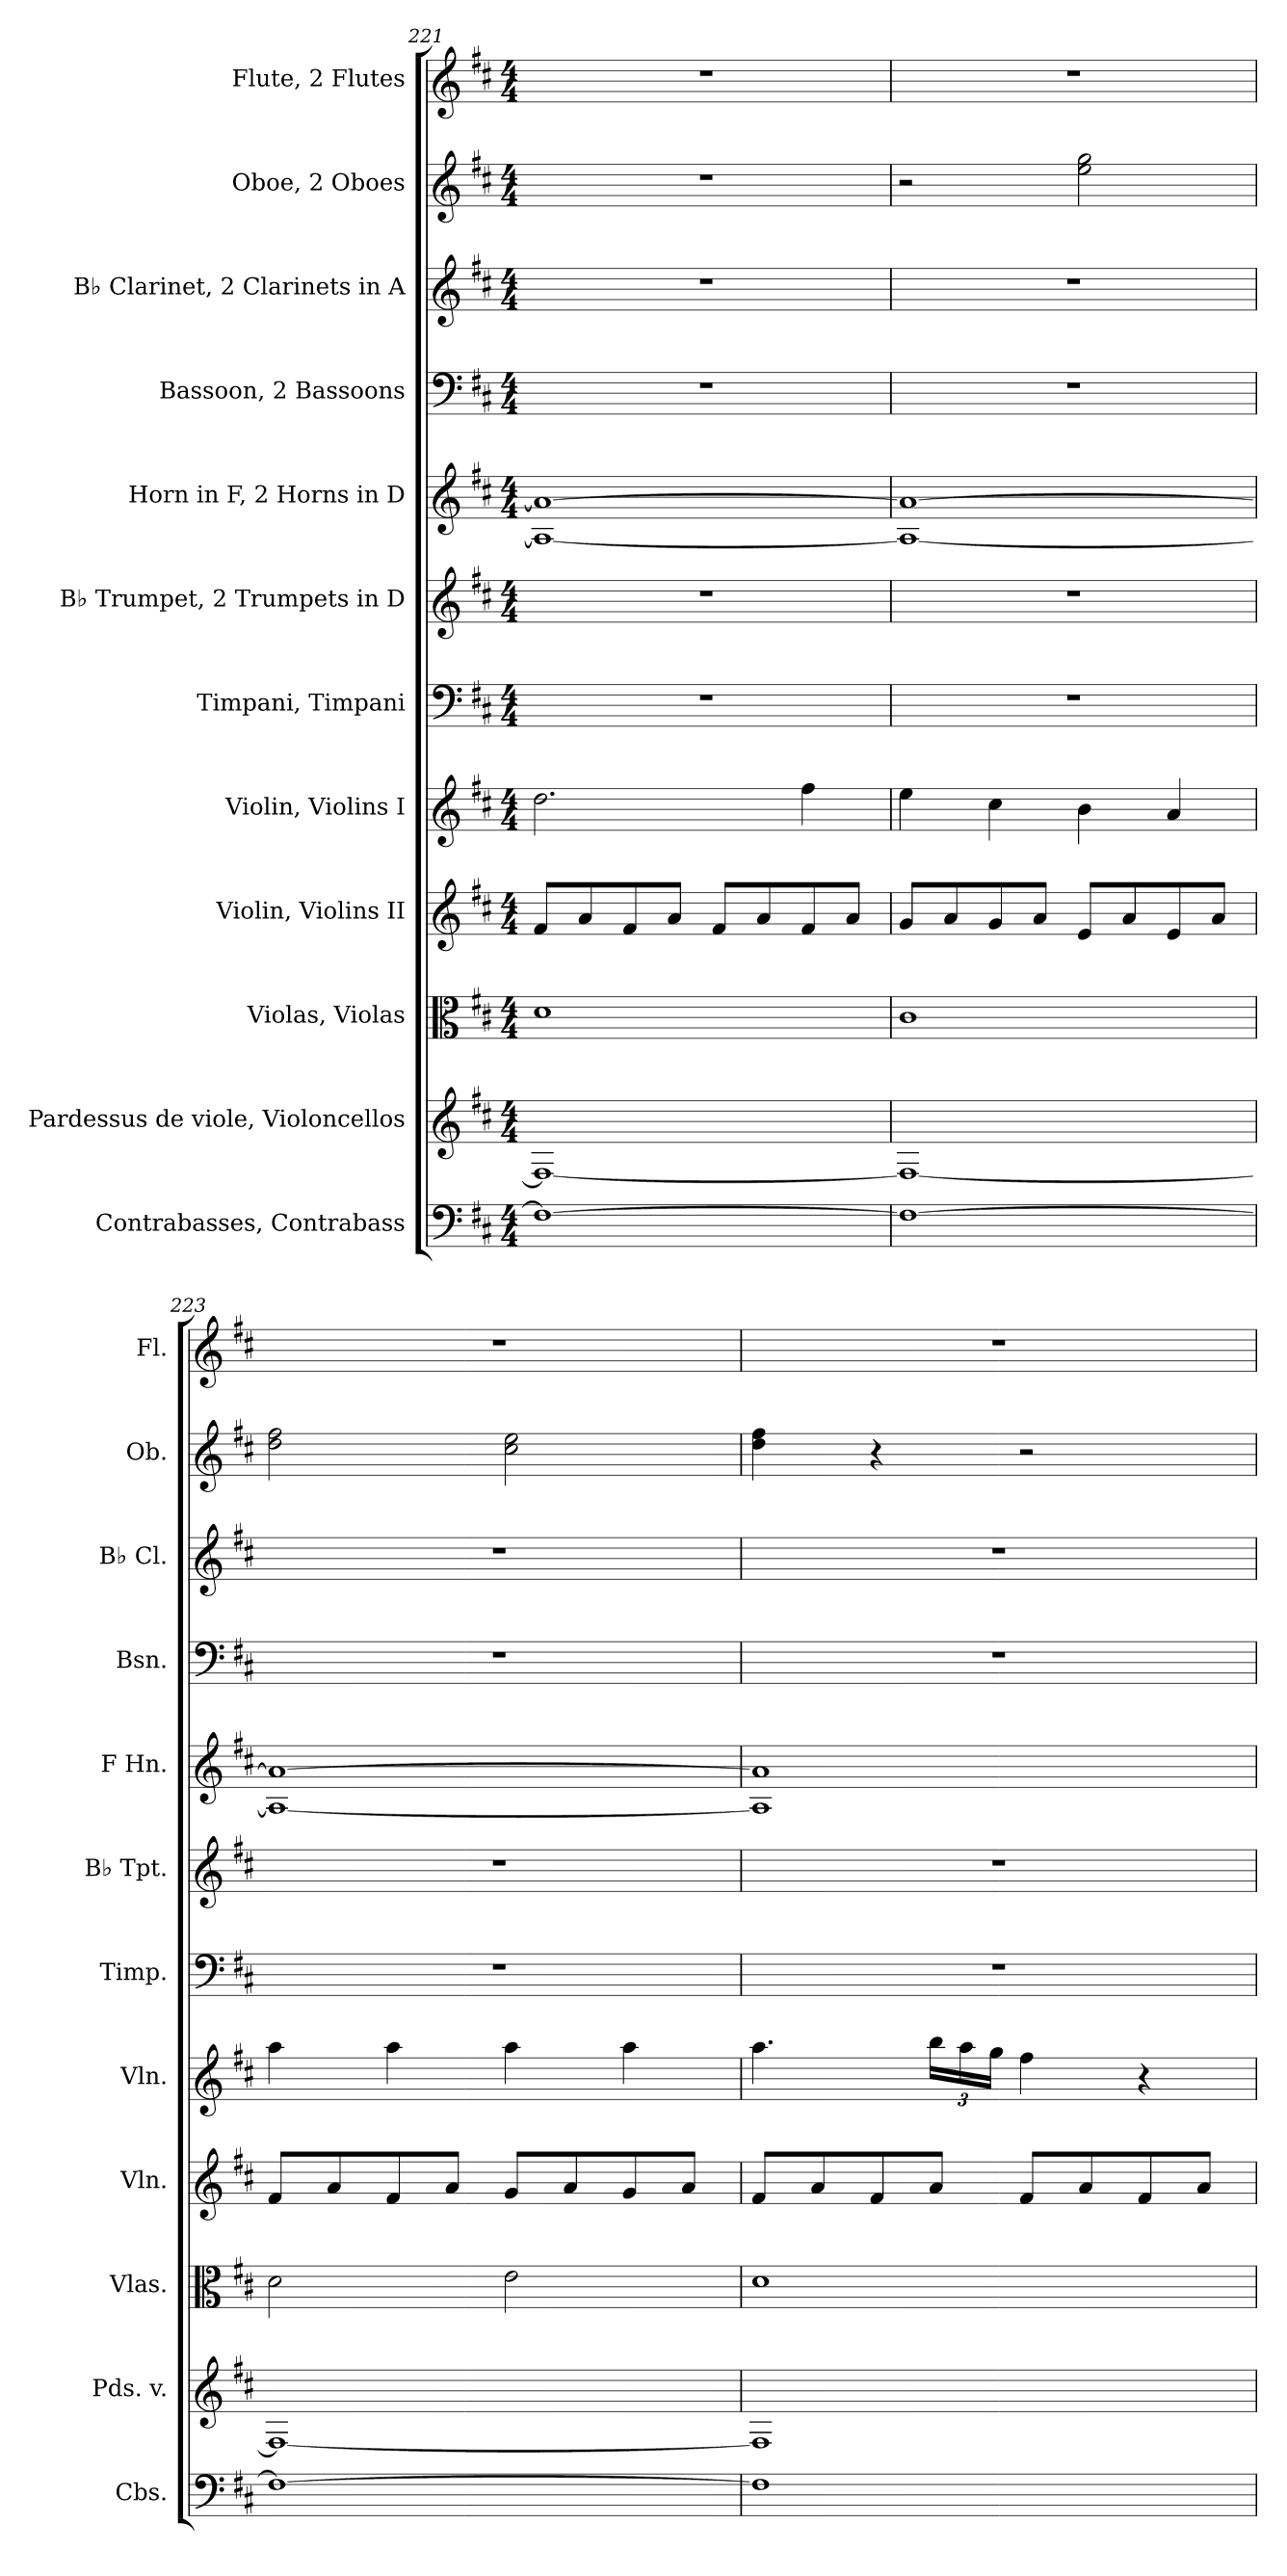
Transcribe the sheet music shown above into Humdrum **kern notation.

**kern	**kern	**kern	**kern	**kern	**kern	**kern	**kern	**kern	**kern	**kern	**kern
*part12	*part11	*part10	*part9	*part8	*part7	*part6	*part5	*part4	*part3	*part2	*part1
*staff12	*staff11	*staff10	*staff9	*staff8	*staff7	*staff6	*staff5	*staff4	*staff3	*staff2	*staff1
*I"Contrabasses, Contrabass	*I"Pardessus de viole, Violoncellos	*I"Violas, Violas	*I"Violin, Violins II	*I"Violin, Violins I	*I"Timpani, Timpani	*I"B♭ Trumpet, 2 Trumpets in D	*I"Horn in F, 2 Horns in D	*I"Bassoon, 2 Bassoons	*I"B♭ Clarinet, 2 Clarinets in A	*I"Oboe, 2 Oboes	*I"Flute, 2 Flutes
*I'Cbs.	*I'Pds. v.	*I'Vlas.	*I'Vln.	*I'Vln.	*I'Timp.	*I'B♭ Tpt.	*I'F Hn.	*I'Bsn.	*I'B♭ Cl.	*I'Ob.	*I'Fl.
!!LO:PB:g=z
*clefF4	*clefG2	*clefC3	*clefG2	*clefG2	*clefF4	*clefG2	*clefG2	*clefF4	*clefG2	*clefG2	*clefG2
*ITrd7c12	*	*	*	*	*	*ITrd1c2	*ITrd4c7	*	*ITrd1c2	*	*
*k[f#c#]	*k[f#c#]	*k[f#c#]	*k[f#c#]	*k[f#c#]	*k[f#c#]	*k[]	*k[f#]	*k[f#c#]	*k[]	*k[f#c#]	*k[f#c#]
*M4/4	*M4/4	*M4/4	*M4/4	*M4/4	*M4/4	*M4/4	*M4/4	*M4/4	*M4/4	*M4/4	*M4/4
=221	=221	=221	=221	=221	=221	=221	=221	=221	=221	=221	=221
1FF#_	1F#_	1d	8f#/L	2.dd\	1r	1r	1D_ 1d_	1r	1r	1r	1r
.	.	.	8a/	.	.	.	.	.	.	.	.
.	.	.	8f#/	.	.	.	.	.	.	.	.
.	.	.	8a/J	.	.	.	.	.	.	.	.
.	.	.	8f#/L	.	.	.	.	.	.	.	.
.	.	.	8a/	.	.	.	.	.	.	.	.
.	.	.	8f#/	4ff#\	.	.	.	.	.	.	.
.	.	.	8a/J	.	.	.	.	.	.	.	.
=222	=222	=222	=222	=222	=222	=222	=222	=222	=222	=222	=222
1FF#_	1F#_	1c#	8g/L	4ee\	1r	1r	1D_ 1d_	1r	1r	2r	1r
.	.	.	8a/	.	.	.	.	.	.	.	.
.	.	.	8g/	4cc#\	.	.	.	.	.	.	.
.	.	.	8a/J	.	.	.	.	.	.	.	.
.	.	.	8e/L	4b\	.	.	.	.	.	2ee\ 2gg\	.
.	.	.	8a/	.	.	.	.	.	.	.	.
.	.	.	8e/	4a/	.	.	.	.	.	.	.
.	.	.	8a/J	.	.	.	.	.	.	.	.
=223	=223	=223	=223	=223	=223	=223	=223	=223	=223	=223	=223
1FF#_	1F#_	2d\	8f#/L	4aa\	1r	1r	1D_ 1d_	1r	1r	2dd\ 2ff#\	1r
.	.	.	8a/	.	.	.	.	.	.	.	.
.	.	.	8f#/	4aa\	.	.	.	.	.	.	.
.	.	.	8a/J	.	.	.	.	.	.	.	.
.	.	2e\	8g/L	4aa\	.	.	.	.	.	2cc#\ 2ee\	.
.	.	.	8a/	.	.	.	.	.	.	.	.
.	.	.	8g/	4aa\	.	.	.	.	.	.	.
.	.	.	8a/J	.	.	.	.	.	.	.	.
=224	=224	=224	=224	=224	=224	=224	=224	=224	=224	=224	=224
1FF#]	1F#]	1d	8f#/L	4.aa\	1r	1r	1D] 1d]	1r	1r	4dd\ 4ff#\	1r
.	.	.	8a/	.	.	.	.	.	.	.	.
.	.	.	8f#/	.	.	.	.	.	.	4r	.
*	*	*	*	*Xbrackettup	*	*	*	*	*	*	*
.	.	.	8a/J	24bb\LL	.	.	.	.	.	.	.
.	.	.	.	24aa\	.	.	.	.	.	.	.
.	.	.	.	24gg\JJ	.	.	.	.	.	.	.
.	.	.	8f#/L	4ff#\	.	.	.	.	.	2r	.
.	.	.	8a/	.	.	.	.	.	.	.	.
.	.	.	8f#/	4r	.	.	.	.	.	.	.
.	.	.	8a/J	.	.	.	.	.	.	.	.
=	=	=	=	=	=	=	=	=	=	=	=
*-	*-	*-	*-	*-	*-	*-	*-	*-	*-	*-	*-
